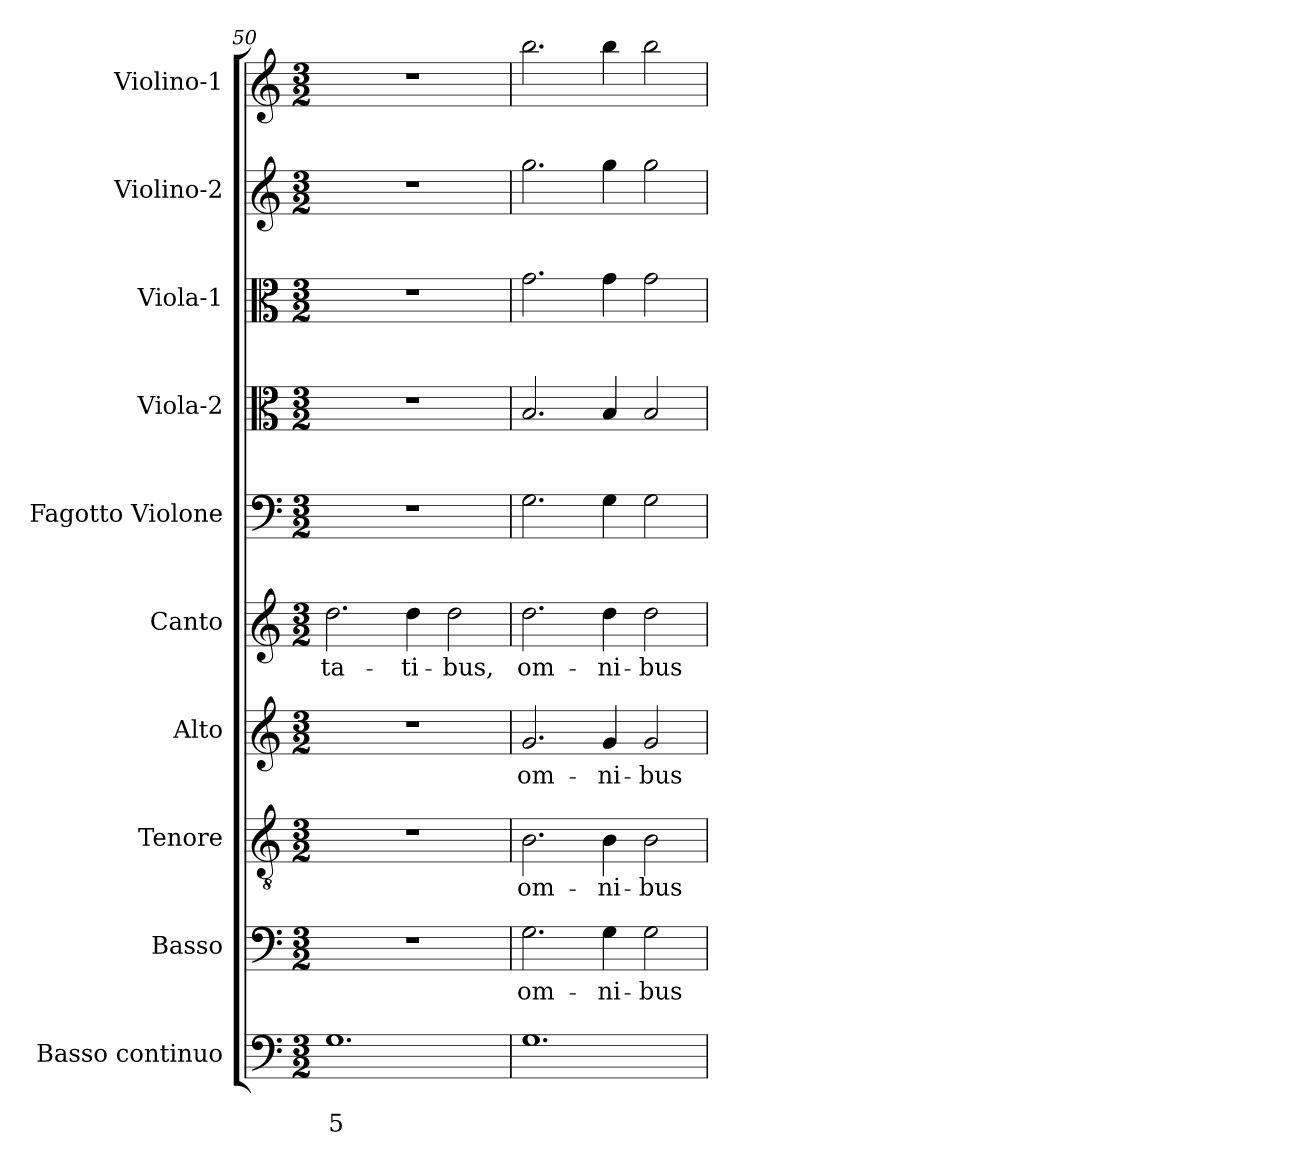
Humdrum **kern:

**kern	**text	**text	**kern	**text	**kern	**text	**kern	**text	**kern	**text	**kern	**kern	**kern	**kern	**kern
*part10	*part10	*part10	*part9	*part9	*part8	*part8	*part7	*part7	*part6	*part6	*part5	*part4	*part3	*part2	*part1
*staff10	*staff10	*staff10	*staff9	*staff9	*staff8	*staff8	*staff7	*staff7	*staff6	*staff6	*staff5	*staff4	*staff3	*staff2	*staff1
*I"Basso continuo	*	*	*I"Basso	*	*I"Tenore	*	*I"Alto	*	*I"Canto	*	*I"Fagotto Violone	*I"Viola-2	*I"Viola-1	*I"Violino-2	*I"Violino-1
*clefF4	*	*	*clefF4	*	*clefGv2	*	*clefG2	*	*clefG2	*	*clefF4	*clefC3	*clefC3	*clefG2	*clefG2
*k[]	*	*	*k[]	*	*k[]	*	*k[]	*	*k[]	*	*k[]	*k[]	*k[]	*k[]	*k[]
*C:	*	*	*C:	*	*C:	*	*C:	*	*C:	*	*C:	*C:	*C:	*C:	*C:
*M3/2	*	*	*M3/2	*	*M3/2	*	*M3/2	*	*M3/2	*	*M3/2	*M3/2	*M3/2	*M3/2	*M3/2
=50	=50	=50	=50	=50	=50	=50	=50	=50	=50	=50	=50	=50	=50	=50	=50
!	!	!LO:LY:b	!	!	!	!	!	!	!	!	!	!	!	!	!
!	!	!	!	!	!	!	!	!	!	!LO:LY:b	!	!	!	!	!
1.G	.	5	1.r	.	1.r	.	1.r	.	2.dd\	-ta-	1.r	1.r	1.r	1.r	1.r
!	!	!	!	!	!	!	!	!	!	!LO:LY:b	!	!	!	!	!
.	.	.	.	.	.	.	.	.	4dd\	-ti-	.	.	.	.	.
!	!	!	!	!	!	!	!	!	!	!LO:LY:b	!	!	!	!	!
.	.	.	.	.	.	.	.	.	2dd\	-bus,	.	.	.	.	.
=51	=51	=51	=51	=51	=51	=51	=51	=51	=51	=51	=51	=51	=51	=51	=51
!	!	!	!	!LO:LY:b	!	!	!	!	!	!	!	!	!	!	!
!	!	!	!	!	!	!LO:LY:b	!	!	!	!	!	!	!	!	!
!	!	!	!	!	!	!	!	!LO:LY:b	!	!	!	!	!	!	!
!	!	!	!	!	!	!	!	!	!	!LO:LY:b	!	!	!	!	!
1.G	.	.	2.G\	om-	2.B\	om-	2.g/	om-	2.dd\	om-	2.G\	2.B/	2.g\	2.gg\	2.bb\
!	!	!	!	!LO:LY:b	!	!	!	!	!	!	!	!	!	!	!
!	!	!	!	!	!	!LO:LY:b	!	!	!	!	!	!	!	!	!
!	!	!	!	!	!	!	!	!LO:LY:b	!	!	!	!	!	!	!
!	!	!	!	!	!	!	!	!	!	!LO:LY:b	!	!	!	!	!
.	.	.	4G\	-ni-	4B\	-ni-	4g/	-ni-	4dd\	-ni-	4G\	4B/	4g\	4gg\	4bb\
!	!	!	!	!LO:LY:b	!	!	!	!	!	!	!	!	!	!	!
!	!	!	!	!	!	!LO:LY:b	!	!	!	!	!	!	!	!	!
!	!	!	!	!	!	!	!	!LO:LY:b	!	!	!	!	!	!	!
!	!	!	!	!	!	!	!	!	!	!LO:LY:b	!	!	!	!	!
.	.	.	2G\	-bus	2B\	-bus	2g/	-bus	2dd\	-bus	2G\	2B/	2g\	2gg\	2bb\
=	=	=	=	=	=	=	=	=	=	=	=	=	=	=	=
*-	*-	*-	*-	*-	*-	*-	*-	*-	*-	*-	*-	*-	*-	*-	*-
